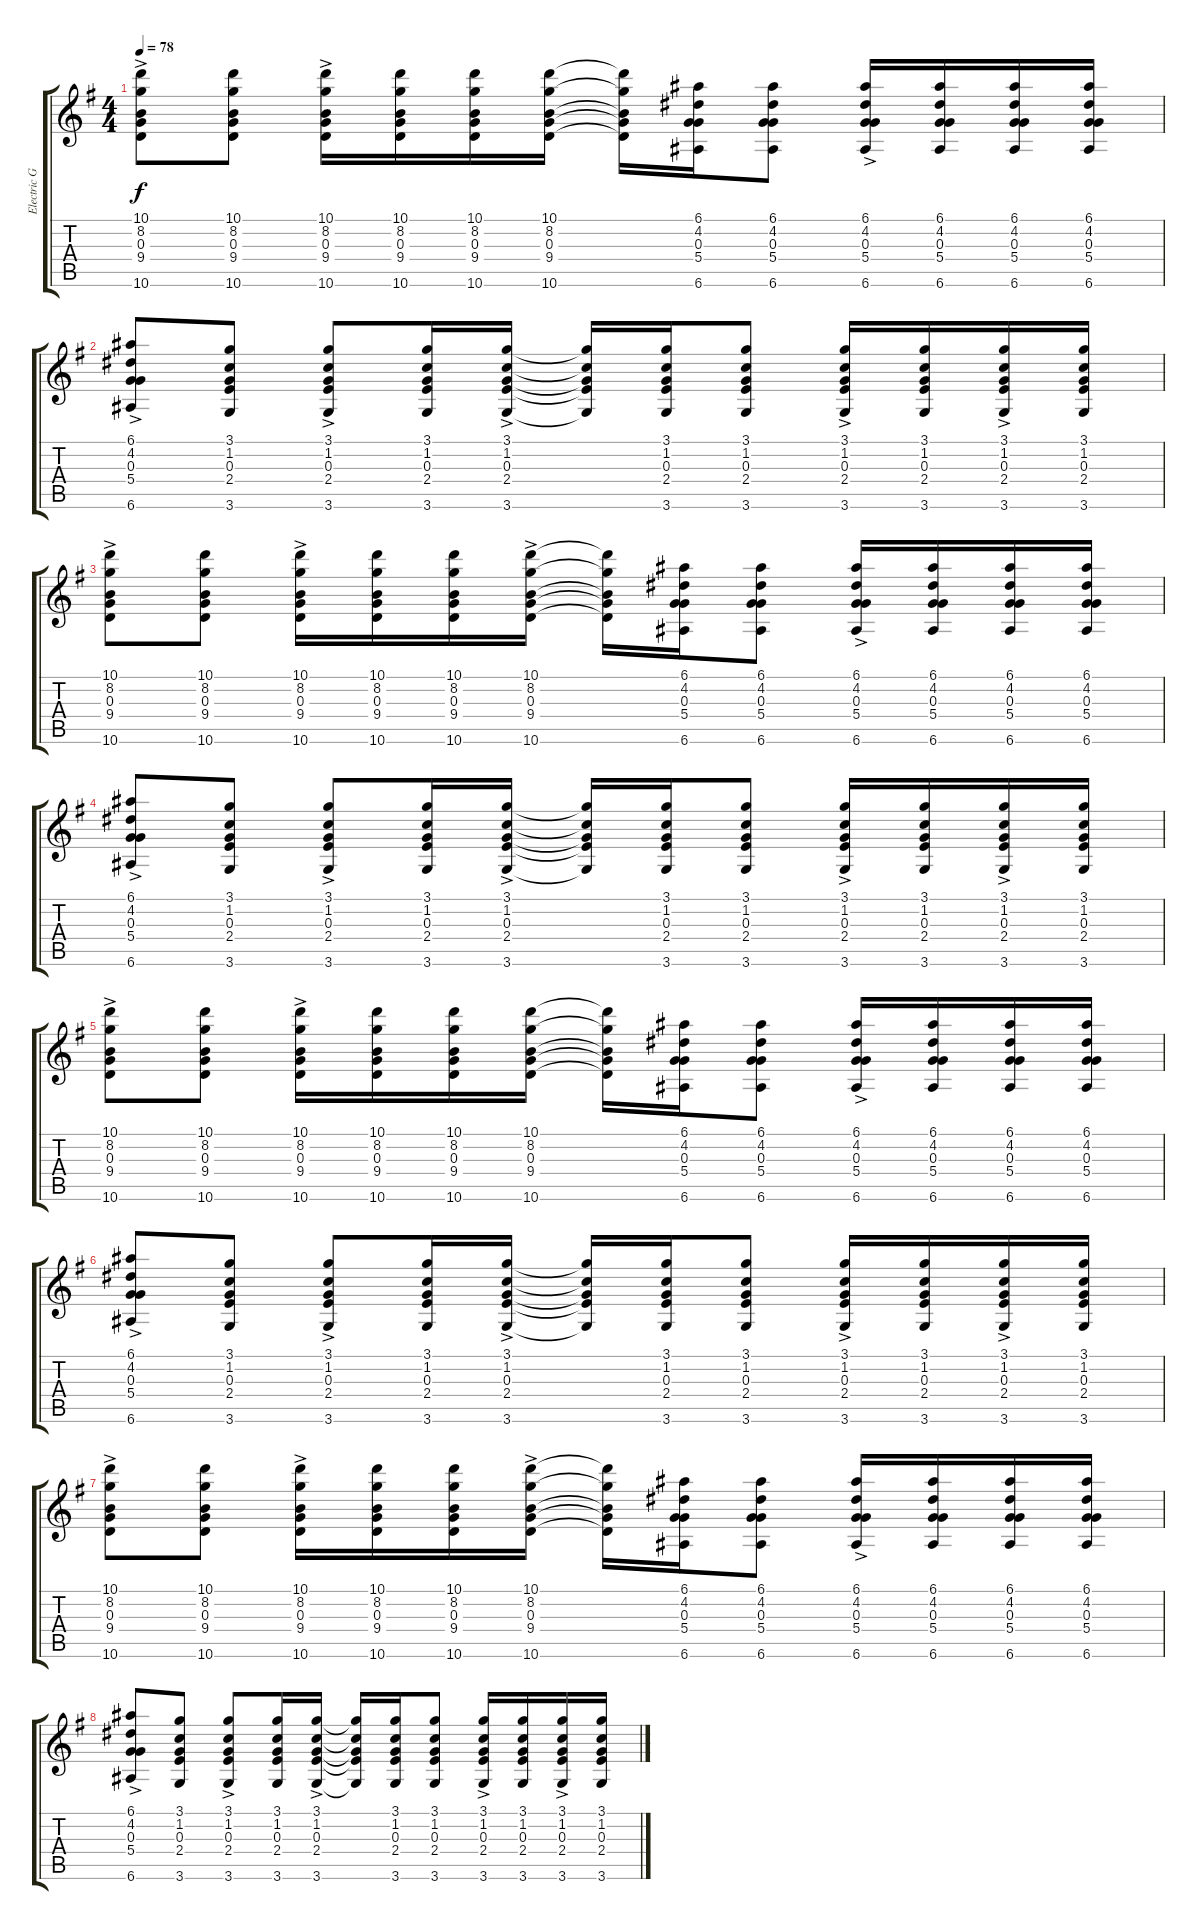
\track ("Electric Guitar - Guitar Break" "Electric G") {instrument overdrivenguitar}
\staff {score tabs}
\tuning (E4 B3 G3 D3 A2 E2) {hide}
\ts (4 4)
\tempo 78
\clef g2
\ks g
(10.1{ac} 8.2{ac} 0.3{ac} 9.4{ac} 10.6{ac}).8{dy f} (10.1 8.2 0.3 9.4 10.6).8 (10.1{ac} 8.2{ac} 0.3{ac} 9.4{ac} 10.6{ac}).16 (10.1 8.2 0.3 9.4 10.6).16 (10.1 8.2 0.3 9.4 10.6).16 (10.1 8.2 0.3 9.4 10.6).16 (10.1{t} 8.2{t} 0.3{t} 9.4{t} 10.6{t}).16 (6.1 4.2 0.3 5.4 6.6).16 (6.1 4.2 0.3 5.4 6.6).8 (6.1{ac} 4.2{ac} 0.3{ac} 5.4{ac} 6.6{ac}).16 (6.1 4.2 0.3 5.4 6.6).16 (6.1 4.2 0.3 5.4 6.6).16 (6.1 4.2 0.3 5.4 6.6).16 |
(6.1{ac} 4.2{ac} 0.3{ac} 5.4{ac} 6.6{ac}).8 (3.1 1.2 0.3 2.4 3.6).8 (3.1{ac} 1.2{ac} 0.3{ac} 2.4{ac} 3.6{ac}).8 (3.1 1.2 0.3 2.4 3.6).16 (3.1{ac} 1.2{ac} 0.3{ac} 2.4{ac} 3.6{ac}).16 (3.1{t} 1.2{t} 0.3{t} 2.4{t} 3.6{t}).16 (3.1 1.2 0.3 2.4 3.6).16 (3.1 1.2 0.3 2.4 3.6).8 (3.1{ac} 1.2{ac} 0.3{ac} 2.4{ac} 3.6{ac}).16 (3.1 1.2 0.3 2.4 3.6).16 (3.1{ac} 1.2{ac} 0.3{ac} 2.4{ac} 3.6{ac}).16 (3.1 1.2 0.3 2.4 3.6).16 |
(10.1{ac} 8.2{ac} 0.3{ac} 9.4{ac} 10.6{ac}).8 (10.1 8.2 0.3 9.4 10.6).8 (10.1{ac} 8.2{ac} 0.3{ac} 9.4{ac} 10.6{ac}).16 (10.1 8.2 0.3 9.4 10.6).16 (10.1 8.2 0.3 9.4 10.6).16 (10.1{ac} 8.2{ac} 0.3{ac} 9.4{ac} 10.6{ac}).16 (10.1{t} 8.2{t} 0.3{t} 9.4{t} 10.6{t}).16 (6.1 4.2 0.3 5.4 6.6).16 (6.1 4.2 0.3 5.4 6.6).8 (6.1{ac} 4.2{ac} 0.3{ac} 5.4{ac} 6.6{ac}).16 (6.1 4.2 0.3 5.4 6.6).16 (6.1 4.2 0.3 5.4 6.6).16 (6.1 4.2 0.3 5.4 6.6).16 |
(6.1{ac} 4.2{ac} 0.3{ac} 5.4{ac} 6.6{ac}).8 (3.1 1.2 0.3 2.4 3.6).8 (3.1{ac} 1.2{ac} 0.3{ac} 2.4{ac} 3.6{ac}).8 (3.1 1.2 0.3 2.4 3.6).16 (3.1{ac} 1.2{ac} 0.3{ac} 2.4{ac} 3.6{ac}).16 (3.1{t} 1.2{t} 0.3{t} 2.4{t} 3.6{t}).16 (3.1 1.2 0.3 2.4 3.6).16 (3.1 1.2 0.3 2.4 3.6).8 (3.1{ac} 1.2{ac} 0.3{ac} 2.4{ac} 3.6{ac}).16 (3.1 1.2 0.3 2.4 3.6).16 (3.1{ac} 1.2{ac} 0.3{ac} 2.4{ac} 3.6{ac}).16 (3.1 1.2 0.3 2.4 3.6).16 |
(10.1{ac} 8.2{ac} 0.3{ac} 9.4{ac} 10.6{ac}).8 (10.1 8.2 0.3 9.4 10.6).8 (10.1{ac} 8.2{ac} 0.3{ac} 9.4{ac} 10.6{ac}).16 (10.1 8.2 0.3 9.4 10.6).16 (10.1 8.2 0.3 9.4 10.6).16 (10.1 8.2 0.3 9.4 10.6).16 (10.1{t} 8.2{t} 0.3{t} 9.4{t} 10.6{t}).16 (6.1 4.2 0.3 5.4 6.6).16 (6.1 4.2 0.3 5.4 6.6).8 (6.1{ac} 4.2{ac} 0.3{ac} 5.4{ac} 6.6{ac}).16 (6.1 4.2 0.3 5.4 6.6).16 (6.1 4.2 0.3 5.4 6.6).16 (6.1 4.2 0.3 5.4 6.6).16 |
(6.1{ac} 4.2{ac} 0.3{ac} 5.4{ac} 6.6{ac}).8 (3.1 1.2 0.3 2.4 3.6).8 (3.1{ac} 1.2{ac} 0.3{ac} 2.4{ac} 3.6{ac}).8 (3.1 1.2 0.3 2.4 3.6).16 (3.1{ac} 1.2{ac} 0.3{ac} 2.4{ac} 3.6{ac}).16 (3.1{t} 1.2{t} 0.3{t} 2.4{t} 3.6{t}).16 (3.1 1.2 0.3 2.4 3.6).16 (3.1 1.2 0.3 2.4 3.6).8 (3.1{ac} 1.2{ac} 0.3{ac} 2.4{ac} 3.6{ac}).16 (3.1 1.2 0.3 2.4 3.6).16 (3.1{ac} 1.2{ac} 0.3{ac} 2.4{ac} 3.6{ac}).16 (3.1 1.2 0.3 2.4 3.6).16 |
(10.1{ac} 8.2{ac} 0.3{ac} 9.4{ac} 10.6{ac}).8 (10.1 8.2 0.3 9.4 10.6).8 (10.1{ac} 8.2{ac} 0.3{ac} 9.4{ac} 10.6{ac}).16 (10.1 8.2 0.3 9.4 10.6).16 (10.1 8.2 0.3 9.4 10.6).16 (10.1{ac} 8.2{ac} 0.3{ac} 9.4{ac} 10.6{ac}).16 (10.1{t} 8.2{t} 0.3{t} 9.4{t} 10.6{t}).16 (6.1 4.2 0.3 5.4 6.6).16 (6.1 4.2 0.3 5.4 6.6).8 (6.1{ac} 4.2{ac} 0.3{ac} 5.4{ac} 6.6{ac}).16 (6.1 4.2 0.3 5.4 6.6).16 (6.1 4.2 0.3 5.4 6.6).16 (6.1 4.2 0.3 5.4 6.6).16 |
(6.1{ac} 4.2{ac} 0.3{ac} 5.4{ac} 6.6{ac}).8 (3.1 1.2 0.3 2.4 3.6).8 (3.1{ac} 1.2{ac} 0.3{ac} 2.4{ac} 3.6{ac}).8 (3.1 1.2 0.3 2.4 3.6).16 (3.1{ac} 1.2{ac} 0.3{ac} 2.4{ac} 3.6{ac}).16 (3.1{t} 1.2{t} 0.3{t} 2.4{t} 3.6{t}).16 (3.1 1.2 0.3 2.4 3.6).16 (3.1 1.2 0.3 2.4 3.6).8 (3.1{ac} 1.2{ac} 0.3{ac} 2.4{ac} 3.6{ac}).16 (3.1 1.2 0.3 2.4 3.6).16 (3.1{ac} 1.2{ac} 0.3{ac} 2.4{ac} 3.6{ac}).16 (3.1 1.2 0.3 2.4 3.6).16
